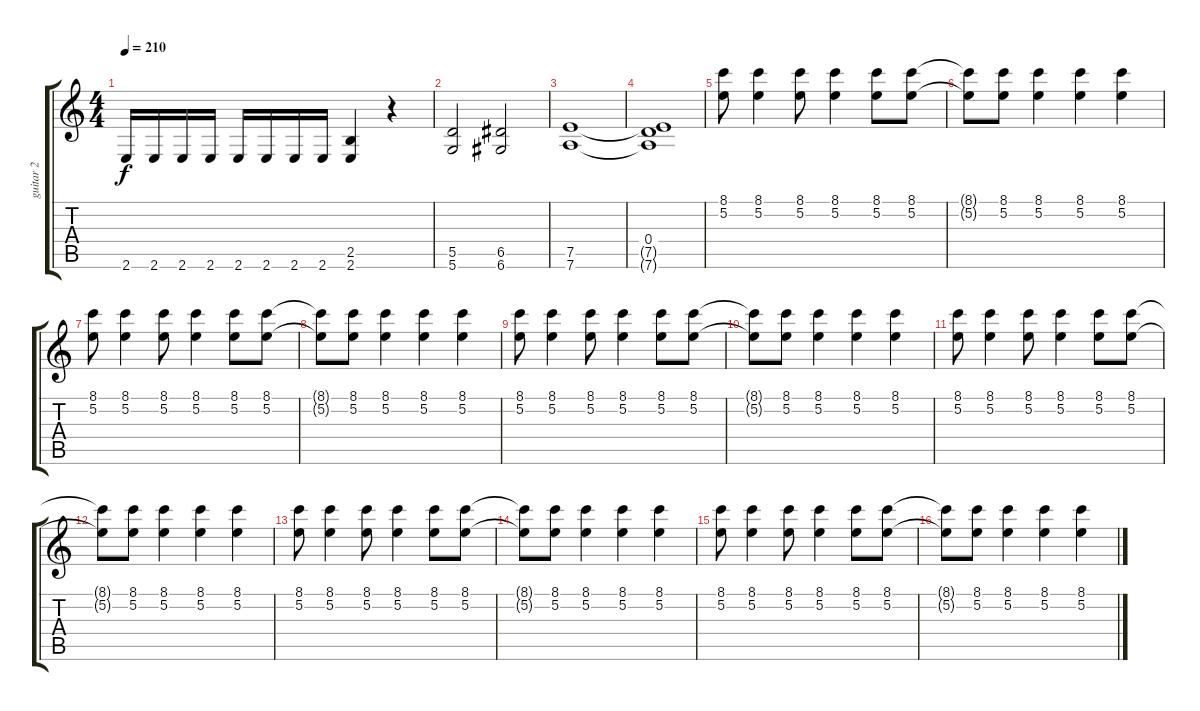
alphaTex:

\track ("guitar 2" "guitar 2") {instrument distortionguitar}
\staff {score tabs}
\tuning (E4 B3 G3 D3 A2 D2) {hide}
\ts (4 4)
\tempo 210
\clef g2
\ks c
2.6.16{dy f} 2.6.16 2.6.16 2.6.16 2.6.16 2.6.16 2.6.16 2.6.16 (2.5 2.6).4 r.4 |
(5.5 5.6).2 (6.5 6.6).2 |
(7.5 7.6).1 |
(0.4 7.5{t} 7.6{t}).1 |
(8.1 5.2).8 (8.1 5.2).4 (8.1 5.2).8 (8.1 5.2).4 (8.1 5.2).8 (8.1 5.2).8 |
(8.1{t} 5.2{t}).8 (8.1 5.2).8 (8.1 5.2).4 (8.1 5.2).4 (8.1 5.2).4 |
(8.1 5.2).8 (8.1 5.2).4 (8.1 5.2).8 (8.1 5.2).4 (8.1 5.2).8 (8.1 5.2).8 |
(8.1{t} 5.2{t}).8 (8.1 5.2).8 (8.1 5.2).4 (8.1 5.2).4 (8.1 5.2).4 |
(8.1 5.2).8 (8.1 5.2).4 (8.1 5.2).8 (8.1 5.2).4 (8.1 5.2).8 (8.1 5.2).8 |
(8.1{t} 5.2{t}).8 (8.1 5.2).8 (8.1 5.2).4 (8.1 5.2).4 (8.1 5.2).4 |
(8.1 5.2).8 (8.1 5.2).4 (8.1 5.2).8 (8.1 5.2).4 (8.1 5.2).8 (8.1 5.2).8 |
(8.1{t} 5.2{t}).8 (8.1 5.2).8 (8.1 5.2).4 (8.1 5.2).4 (8.1 5.2).4 |
(8.1 5.2).8 (8.1 5.2).4 (8.1 5.2).8 (8.1 5.2).4 (8.1 5.2).8 (8.1 5.2).8 |
(8.1{t} 5.2{t}).8 (8.1 5.2).8 (8.1 5.2).4 (8.1 5.2).4 (8.1 5.2).4 |
(8.1 5.2).8 (8.1 5.2).4 (8.1 5.2).8 (8.1 5.2).4 (8.1 5.2).8 (8.1 5.2).8 |
(8.1{t} 5.2{t}).8 (8.1 5.2).8 (8.1 5.2).4 (8.1 5.2).4 (8.1 5.2).4
